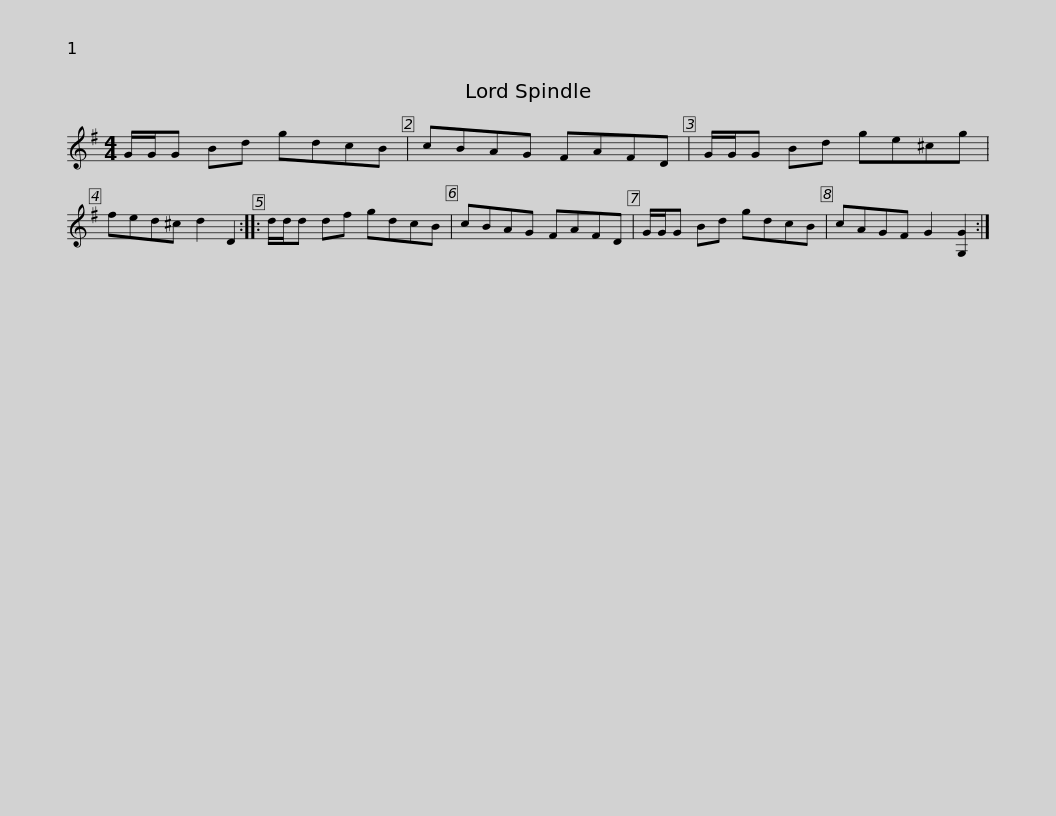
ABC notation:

X:1
L:1/8
M:4/4
I:linebreak $
K:G
V:1 treble
V:1
 G/G/G Bd gdcB | cBAG FAFD | G/G/G Bd ge^cg | fed^c d2 D2 :: d/d/d df gdcB |$ %5
 cBAG FAFD | G/G/G Bd gdcB | cAGF G2 [G,G]2 :| %8
